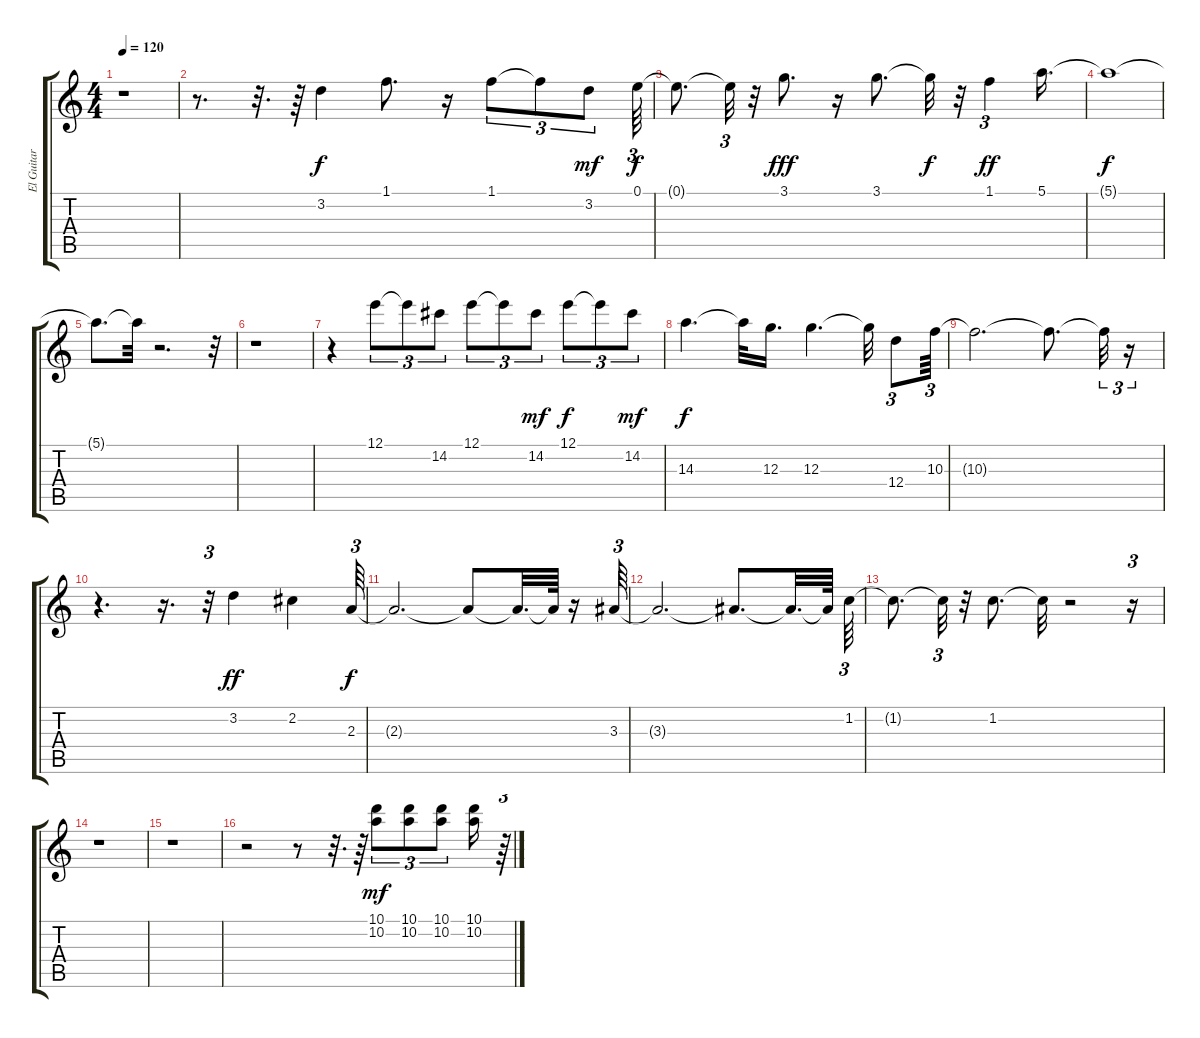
\track ("El Guitar" "El Guitar") {instrument electricguitarjazz}
\staff {score tabs}
\tuning (E4 B3 G3 D3 A2 E2) {hide}
\ts (4 4)
\tempo 120
\clef g2
\ks c
r.1{dy f} |
r.8{d} r.32{d} r.64 3.2.4 1.1.8{d} r.16 1.1.8{tu (3 2)} 1.1{t}.8{tu (3 2)} 3.2.8{tu (3 2) dy mf} 0.1.64{tu (3 2) dy f} |
0.1{t}.8{d} 0.1{t}.32{tu (3 2)} r.32 3.1.8{d dy fff} r.16 3.1.8{d} 3.1{t}.32{dy f} r.32 1.1.4{tu (3 2) dy ff} 5.1.16{d} |
5.1{t}.1{dy f} |
5.1{t}.8{d} 5.1{t}.32 r.2{d} r.32 |
r.1 |
r.4 12.1.8{tu (3 2)} 12.1{t}.8{tu (3 2)} 14.2.8{tu (3 2)} 12.1.8{tu (3 2)} 12.1{t}.8{tu (3 2)} 14.2.8{tu (3 2) dy mf} 12.1.8{tu (3 2) dy f} 12.1{t}.8{tu (3 2)} 14.2.8{tu (3 2) dy mf} |
14.3.4{d dy f} 14.3{t}.32 12.3.16{d} 12.3.4{d} 12.3{t}.32 12.4.8{tu (3 2)} 10.3.64{tu (3 2)} |
10.3{t}.2{d} 10.3{t}.8{d} 10.3{t}.32{tu (3 2)} r.16{tu (3 2)} |
r.4{d} r.16{d} r.32{tu (3 2)} 3.2.4{dy ff} 2.2.4 2.3.64{tu (3 2) dy f} |
2.3{t}.2{d} 2.3{t}.8 2.3{t}.32{d} 2.3{t}.64 r.16 3.3.64{tu (3 2)} |
3.3{t}.2{d} 3.3{t}.8{d} 3.3{t}.32{d} 3.3{t}.64 1.2.64{tu (3 2)} |
1.2{t}.8{d} 1.2{t}.32{tu (3 2)} r.32 1.2.8{d} 1.2{t}.32 r.2 r.16{tu (3 2)} |
r.1 |
r.1 |
r.2 r.8 r.32{d} r.64 (10.1 10.2).8{tu (3 2) dy mf} (10.1 10.2).8{tu (3 2)} (10.1 10.2).8{tu (3 2)} (10.1 10.2).16 r.64{tu (3 2)}
